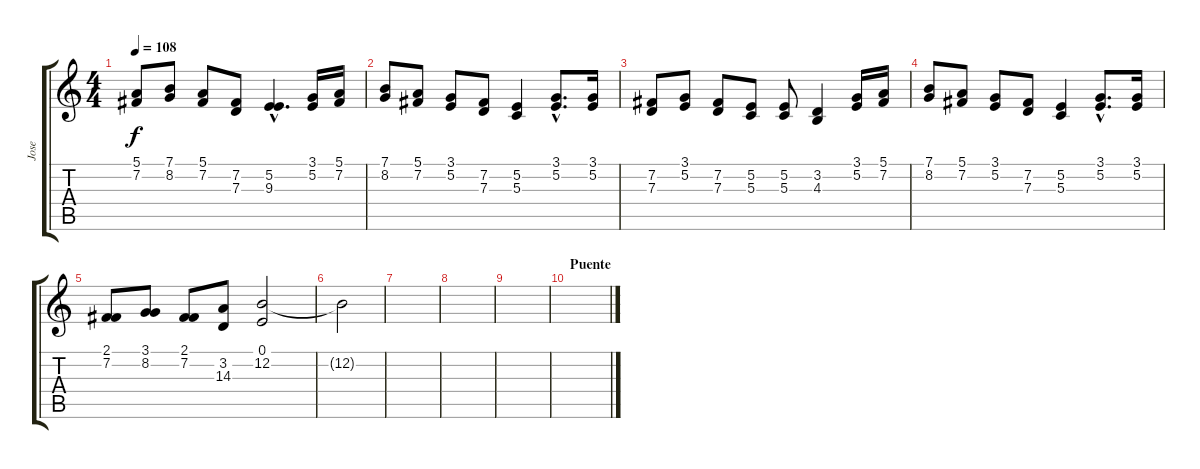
\track ("Jose" "Jose") {instrument lead1square}
\staff {score tabs}
\tuning (E4 B3 G3 D3 A2 E2) {hide}
\ts (4 4)
\tempo 108
\clef g2
\ks c
(5.1 7.2).8{dy f} (7.1 8.2).8 (5.1 7.2).8 (7.2 7.3).8 (5.2{hac} 9.3{hac}).4{d} (3.1 5.2).16 (5.1 7.2).16 |
(7.1 8.2).8 (5.1 7.2).8 (3.1 5.2).8 (7.2 7.3).8 (5.2 5.3).4 (3.1{hac} 5.2{hac}).8{d} (3.1 5.2).16 |
(7.2 7.3).8 (3.1 5.2).8 (7.2 7.3).8 (5.2 5.3).8 (5.2 5.3).8 (3.2 4.3).4 (3.1 5.2).16 (5.1 7.2).16 |
(7.1 8.2).8 (5.1 7.2).8 (3.1 5.2).8 (7.2 7.3).8 (5.2 5.3).4 (3.1{hac} 5.2{hac}).8{d} (3.1 5.2).16 |
(2.1 7.2).8 (3.1 8.2).8 (2.1 7.2).8 (3.2 14.3).8 (0.1 12.2).2 |
12.2{t}.2 |
|
|
|
\section ("" "Puente")
